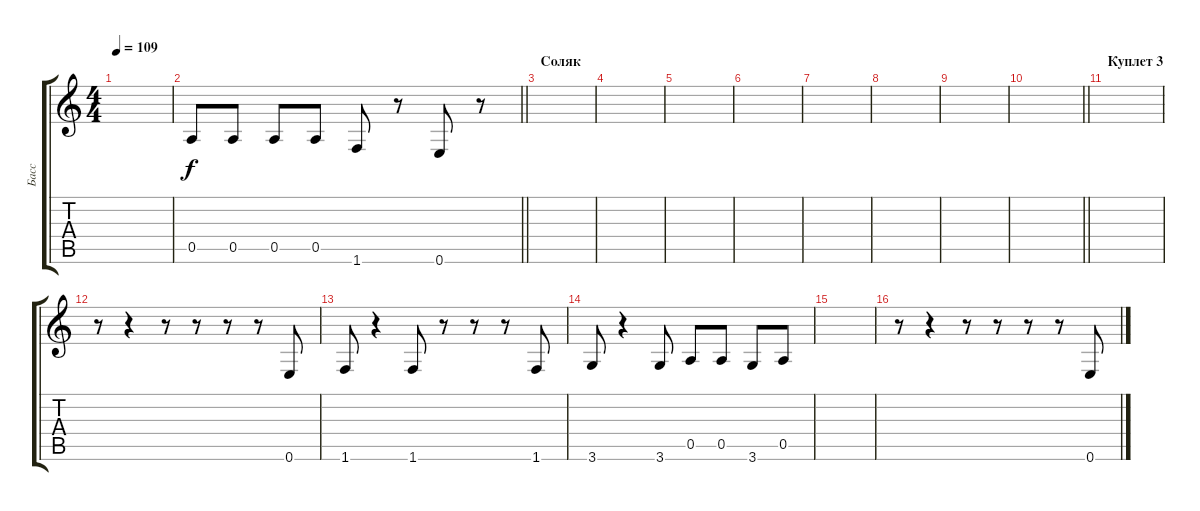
\track ("Басс" "Басс") {instrument electricbassfinger}
\staff {score tabs}
\tuning (E4 B3 G3 D3 A2 E2) {hide}
\ts (4 4)
\tempo 109
\clef g2
\ks c
|
\barLineRight lightlight
0.5.8 0.5.8 0.5.8 0.5.8 1.6.8 r.8 0.6.8 r.8 |
\section ("" "Соляк")
|
|
|
|
|
|
|
\barLineRight lightlight
|
\section ("" "Куплет 3 ")
|
r.8 r.4 r.8 r.8 r.8 r.8 0.6.8 |
1.6.8 r.4 1.6.8 r.8 r.8 r.8 1.6.8 |
3.6.8 r.4 3.6.8 0.5.8 0.5.8 3.6.8 0.5.8 |
|
r.8 r.4 r.8 r.8 r.8 r.8 0.6.8
